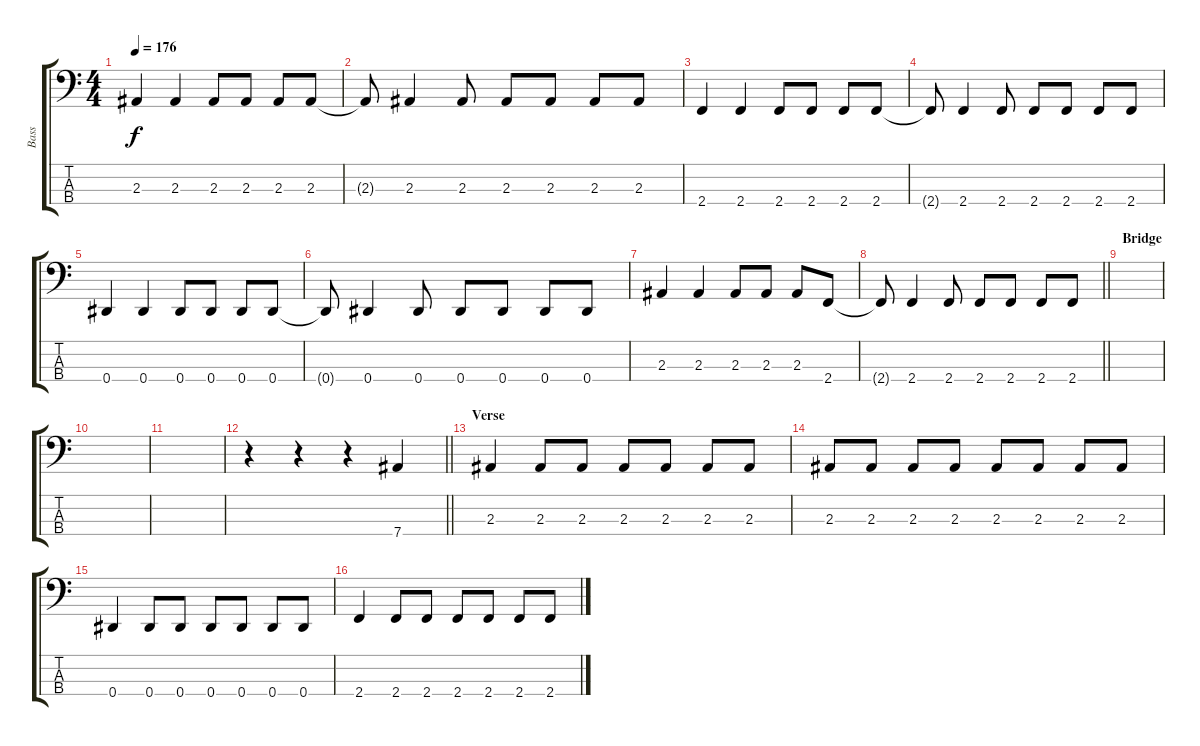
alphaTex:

\track ("Bass" "Bass") {instrument electricbasspick}
\staff {score tabs}
\tuning (Gb2 Db2 Ab1 Eb1) {hide}
\ts (4 4)
\tempo 176
\clef f4
\ks c
2.3.4{dy f} 2.3.4 2.3.8 2.3.8 2.3.8 2.3.8 |
2.3{t}.8 2.3.4 2.3.8 2.3.8 2.3.8 2.3.8 2.3.8 |
2.4.4 2.4.4 2.4.8 2.4.8 2.4.8 2.4.8 |
2.4{t}.8 2.4.4 2.4.8 2.4.8 2.4.8 2.4.8 2.4.8 |
0.4.4 0.4.4 0.4.8 0.4.8 0.4.8 0.4.8 |
0.4{t}.8 0.4.4 0.4.8 0.4.8 0.4.8 0.4.8 0.4.8 |
2.3.4 2.3.4 2.3.8 2.3.8 2.3.8 2.4.8 |
\barLineRight lightlight
2.4{t}.8 2.4.4 2.4.8 2.4.8 2.4.8 2.4.8 2.4.8 |
\section ("" "Bridge")
|
|
|
\barLineRight lightlight
r.4 r.4 r.4 7.4.4 |
\section ("" "Verse")
2.3.4 2.3.8 2.3.8 2.3.8 2.3.8 2.3.8 2.3.8 |
2.3.8 2.3.8 2.3.8 2.3.8 2.3.8 2.3.8 2.3.8 2.3.8 |
0.4.4 0.4.8 0.4.8 0.4.8 0.4.8 0.4.8 0.4.8 |
2.4.4 2.4.8 2.4.8 2.4.8 2.4.8 2.4.8 2.4.8
